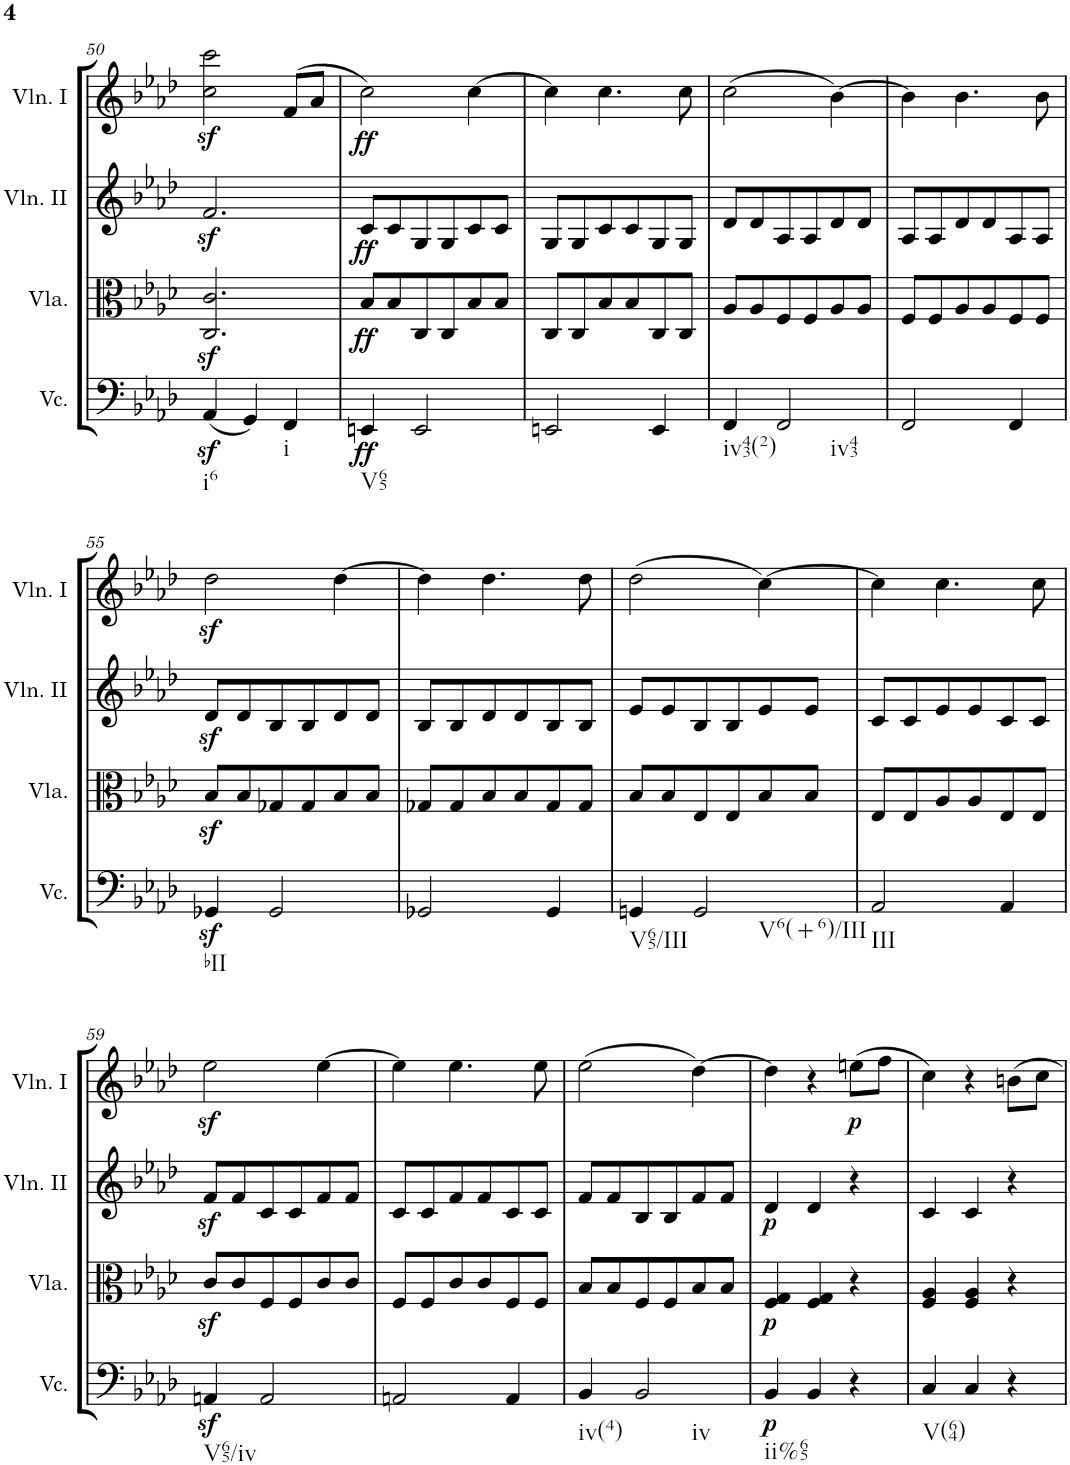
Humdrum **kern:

**kern	**dynam	**kern	**dynam	**kern	**dynam	**kern	**dynam
*part4	*part4	*part3	*part3	*part2	*part2	*part1	*part1
*staff4	*staff4	*staff3	*staff3	*staff2	*staff2	*staff1	*staff1
*I"Violoncello	*	*I"Viola	*	*I"Violino II	*	*I"Violino I	*
*I'Vc.	*	*I'Vla.	*	*I'Vln. II	*	*I'Vln. I	*
!!LO:PB:g=z
*clefF4	*	*clefC3	*	*clefG2	*	*clefG2	*
*k[b-e-a-d-]	*	*k[b-e-a-d-]	*	*k[b-e-a-d-]	*	*k[b-e-a-d-]	*
*M3/4	*	*M3/4	*	*M3/4	*	*M3/4	*
=50	=50	=50	=50	=50	=50	=50	=50
!LO:TX:b:t=i6	!	!	!	!	!	!	!
(4AA-z</	.	2.C/z< 2.c/z<	.	2.fz</	.	2cc\z< 2ccc\z<	.
4GG/)	.	.	.	.	.	.	.
!LO:TX:b:t=i	!	!	!	!	!	!	!
4FF/	.	.	.	.	.	(8f/L	.
.	.	.	.	.	.	8a-/J	.
=51	=51	=51	=51	=51	=51	=51	=51
!LO:TX:b:t=V65	!	!	!	!	!	!	!
!	!LO:DY:b	!	!LO:DY:b	!	!LO:DY:b	!	!LO:DY:b
4EEn/	ff	8B-/L	ff	8c/L	ff	2cc\)	ff
.	.	8B-/	.	8c/	.	.	.
2EE/	.	8C/	.	8G/	.	.	.
.	.	8C/	.	8G/	.	.	.
.	.	8B-/	.	8c/	.	[4cc\	.
.	.	8B-/J	.	8c/J	.	.	.
=52	=52	=52	=52	=52	=52	=52	=52
2EEn/	.	8C/L	.	8G/L	.	4cc\]	.
.	.	8C/	.	8G/	.	.	.
.	.	8B-/	.	8c/	.	4.cc\	.
.	.	8B-/	.	8c/	.	.	.
4EE/	.	8C/	.	8G/	.	.	.
.	.	8C/J	.	8G/J	.	8cc\	.
=53	=53	=53	=53	=53	=53	=53	=53
!LO:TX:b:t=iv43(2)	!	!	!	!	!	!	!
4FF/	.	8A-/L	.	8d-/L	.	(2cc\	.
.	.	8A-/	.	8d-/	.	.	.
!LO:TX:b:t=iv43	!	!	!	!	!	!	!
2FF/	.	8F/	.	8A-/	.	.	.
.	.	8F/	.	8A-/	.	.	.
.	.	8A-/	.	8d-/	.	[4b-\)	.
.	.	8A-/J	.	8d-/J	.	.	.
=54	=54	=54	=54	=54	=54	=54	=54
2FF/	.	8F/L	.	8A-/L	.	4b-\]	.
.	.	8F/	.	8A-/	.	.	.
.	.	8A-/	.	8d-/	.	4.b-\	.
.	.	8A-/	.	8d-/	.	.	.
4FF/	.	8F/	.	8A-/	.	.	.
.	.	8F/J	.	8A-/J	.	8b-\	.
!!LO:LB:g=z
=55	=55	=55	=55	=55	=55	=55	=55
!LO:TX:b:t=bII	!	!	!	!	!	!	!
4GG-Xz</	.	8B-z</L	.	8d-z</L	.	2dd-z<\	.
.	.	8B-/	.	8d-/	.	.	.
2GG-/	.	8G-X/	.	8B-/	.	.	.
.	.	8G-/	.	8B-/	.	.	.
.	.	8B-/	.	8d-/	.	[4dd-\	.
.	.	8B-/J	.	8d-/J	.	.	.
=56	=56	=56	=56	=56	=56	=56	=56
2GG-X/	.	8G-X/L	.	8B-/L	.	4dd-\]	.
.	.	8G-/	.	8B-/	.	.	.
.	.	8B-/	.	8d-/	.	4.dd-\	.
.	.	8B-/	.	8d-/	.	.	.
4GG-/	.	8G-/	.	8B-/	.	.	.
.	.	8G-/J	.	8B-/J	.	8dd-\	.
=57	=57	=57	=57	=57	=57	=57	=57
!LO:TX:b:t=V65/III	!	!	!	!	!	!	!
4GGn/	.	8B-/L	.	8e-/L	.	(2dd-\	.
.	.	8B-/	.	8e-/	.	.	.
!LO:TX:b:t=V6(+6)/III	!	!	!	!	!	!	!
2GG/	.	8E-/	.	8B-/	.	.	.
.	.	8E-/	.	8B-/	.	.	.
.	.	8B-/	.	8e-/	.	[4cc\)	.
.	.	8B-/J	.	8e-/J	.	.	.
=58	=58	=58	=58	=58	=58	=58	=58
!LO:TX:b:t=III	!	!	!	!	!	!	!
2AA-/	.	8E-/L	.	8c/L	.	4cc\]	.
.	.	8E-/	.	8c/	.	.	.
.	.	8A-/	.	8e-/	.	4.cc\	.
.	.	8A-/	.	8e-/	.	.	.
4AA-/	.	8E-/	.	8c/	.	.	.
.	.	8E-/J	.	8c/J	.	8cc\	.
!!LO:LB:g=z
=59	=59	=59	=59	=59	=59	=59	=59
!LO:TX:b:t=V65/iv	!	!	!	!	!	!	!
4AAnz</	.	8cz</L	.	8fz</L	.	2ee-z<\	.
.	.	8c/	.	8f/	.	.	.
2AA/	.	8F/	.	8c/	.	.	.
.	.	8F/	.	8c/	.	.	.
.	.	8c/	.	8f/	.	[4ee-\	.
.	.	8c/J	.	8f/J	.	.	.
=60	=60	=60	=60	=60	=60	=60	=60
2AAn/	.	8F/L	.	8c/L	.	4ee-\]	.
.	.	8F/	.	8c/	.	.	.
.	.	8c/	.	8f/	.	4.ee-\	.
.	.	8c/	.	8f/	.	.	.
4AA/	.	8F/	.	8c/	.	.	.
.	.	8F/J	.	8c/J	.	8ee-\	.
=61	=61	=61	=61	=61	=61	=61	=61
!LO:TX:b:t=iv(4)	!	!	!	!	!	!	!
4BB-/	.	8B-/L	.	8f/L	.	(2ee-\	.
.	.	8B-/	.	8f/	.	.	.
!LO:TX:b:t=iv	!	!	!	!	!	!	!
2BB-/	.	8F/	.	8B-/	.	.	.
.	.	8F/	.	8B-/	.	.	.
.	.	8B-/	.	8f/	.	[4dd-\)	.
.	.	8B-/J	.	8f/J	.	.	.
=62	=62	=62	=62	=62	=62	=62	=62
!LO:TX:b:t=ii%65	!	!	!	!	!	!	!
!	!LO:DY:b	!	!LO:DY:b	!	!LO:DY:b	!	!
4BB-/	p	4F/ 4G/	p	4d-/	p	4dd-\]	.
4BB-/	.	4F/ 4G/	.	4d-/	.	4r	.
!	!	!	!	!	!	!	!LO:DY:b
4r	.	4r	.	4r	.	(8een\L	p
.	.	.	.	.	.	8ff\J	.
=63	=63	=63	=63	=63	=63	=63	=63
!LO:TX:b:t=V(64)	!	!	!	!	!	!	!
4C/	.	4F/ 4A-/	.	4c/	.	4cc\)	.
4C/	.	4F/ 4A-/	.	4c/	.	4r	.
4r	.	4r	.	4r	.	8bn\L	.
.	.	.	.	.	.	8cc\J	.
=	=	=	=	=	=	=	=
*-	*-	*-	*-	*-	*-	*-	*-
